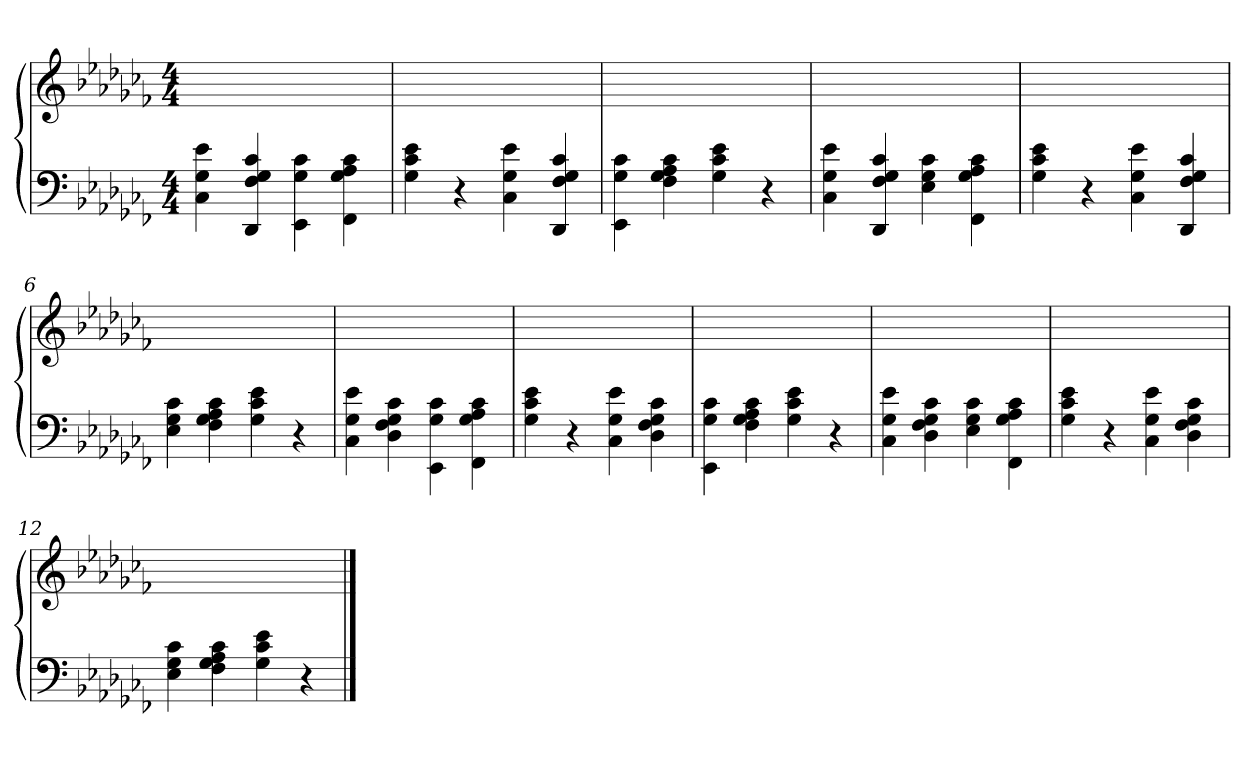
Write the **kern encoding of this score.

**kern	**kern
*part2	*part1
*staff2	*staff1
*clefF4	*clefG2
*k[b-e-a-d-g-c-f-]	*k[b-e-a-d-g-c-f-]
*C-:	*C-:
*M4/4	*M4/4
*MM60	*MM60
=1	=1
4C- 4G- 4e-	1ryy
4DD- 4F- 4G- 4c-	.
4EE- 4G- 4c-	.
4FF- 4G- 4A- 4c-	.
=2	=2
4G- 4c- 4e-	1ryy
4r	.
4C- 4G- 4e-	.
4DD- 4F- 4G- 4c-	.
=3	=3
4EE- 4G- 4c-	1ryy
4F- 4G- 4A- 4c-	.
4G- 4c- 4e-	.
4r	.
=4	=4
4C- 4G- 4e-	1ryy
4DD- 4F- 4G- 4c-	.
4E- 4G- 4c-	.
4FF- 4G- 4A- 4c-	.
=5	=5
4G- 4c- 4e-	1ryy
4r	.
4C- 4G- 4e-	.
4DD- 4F- 4G- 4c-	.
=6	=6
4E- 4G- 4c-	1ryy
4F- 4G- 4A- 4c-	.
4G- 4c- 4e-	.
4r	.
=7	=7
4C- 4G- 4e-	1ryy
4D- 4F- 4G- 4c-	.
4EE- 4G- 4c-	.
4FF- 4G- 4A- 4c-	.
=8	=8
4G- 4c- 4e-	1ryy
4r	.
4C- 4G- 4e-	.
4D- 4F- 4G- 4c-	.
=9	=9
4EE- 4G- 4c-	1ryy
4F- 4G- 4A- 4c-	.
4G- 4c- 4e-	.
4r	.
=10	=10
4C- 4G- 4e-	1ryy
4D- 4F- 4G- 4c-	.
4E- 4G- 4c-	.
4FF- 4G- 4A- 4c-	.
=11	=11
4G- 4c- 4e-	1ryy
4r	.
4C- 4G- 4e-	.
4D- 4F- 4G- 4c-	.
=12	=12
4E- 4G- 4c-	1ryy
4F- 4G- 4A- 4c-	.
4G- 4c- 4e-	.
4r	.
==	==
*-	*-
